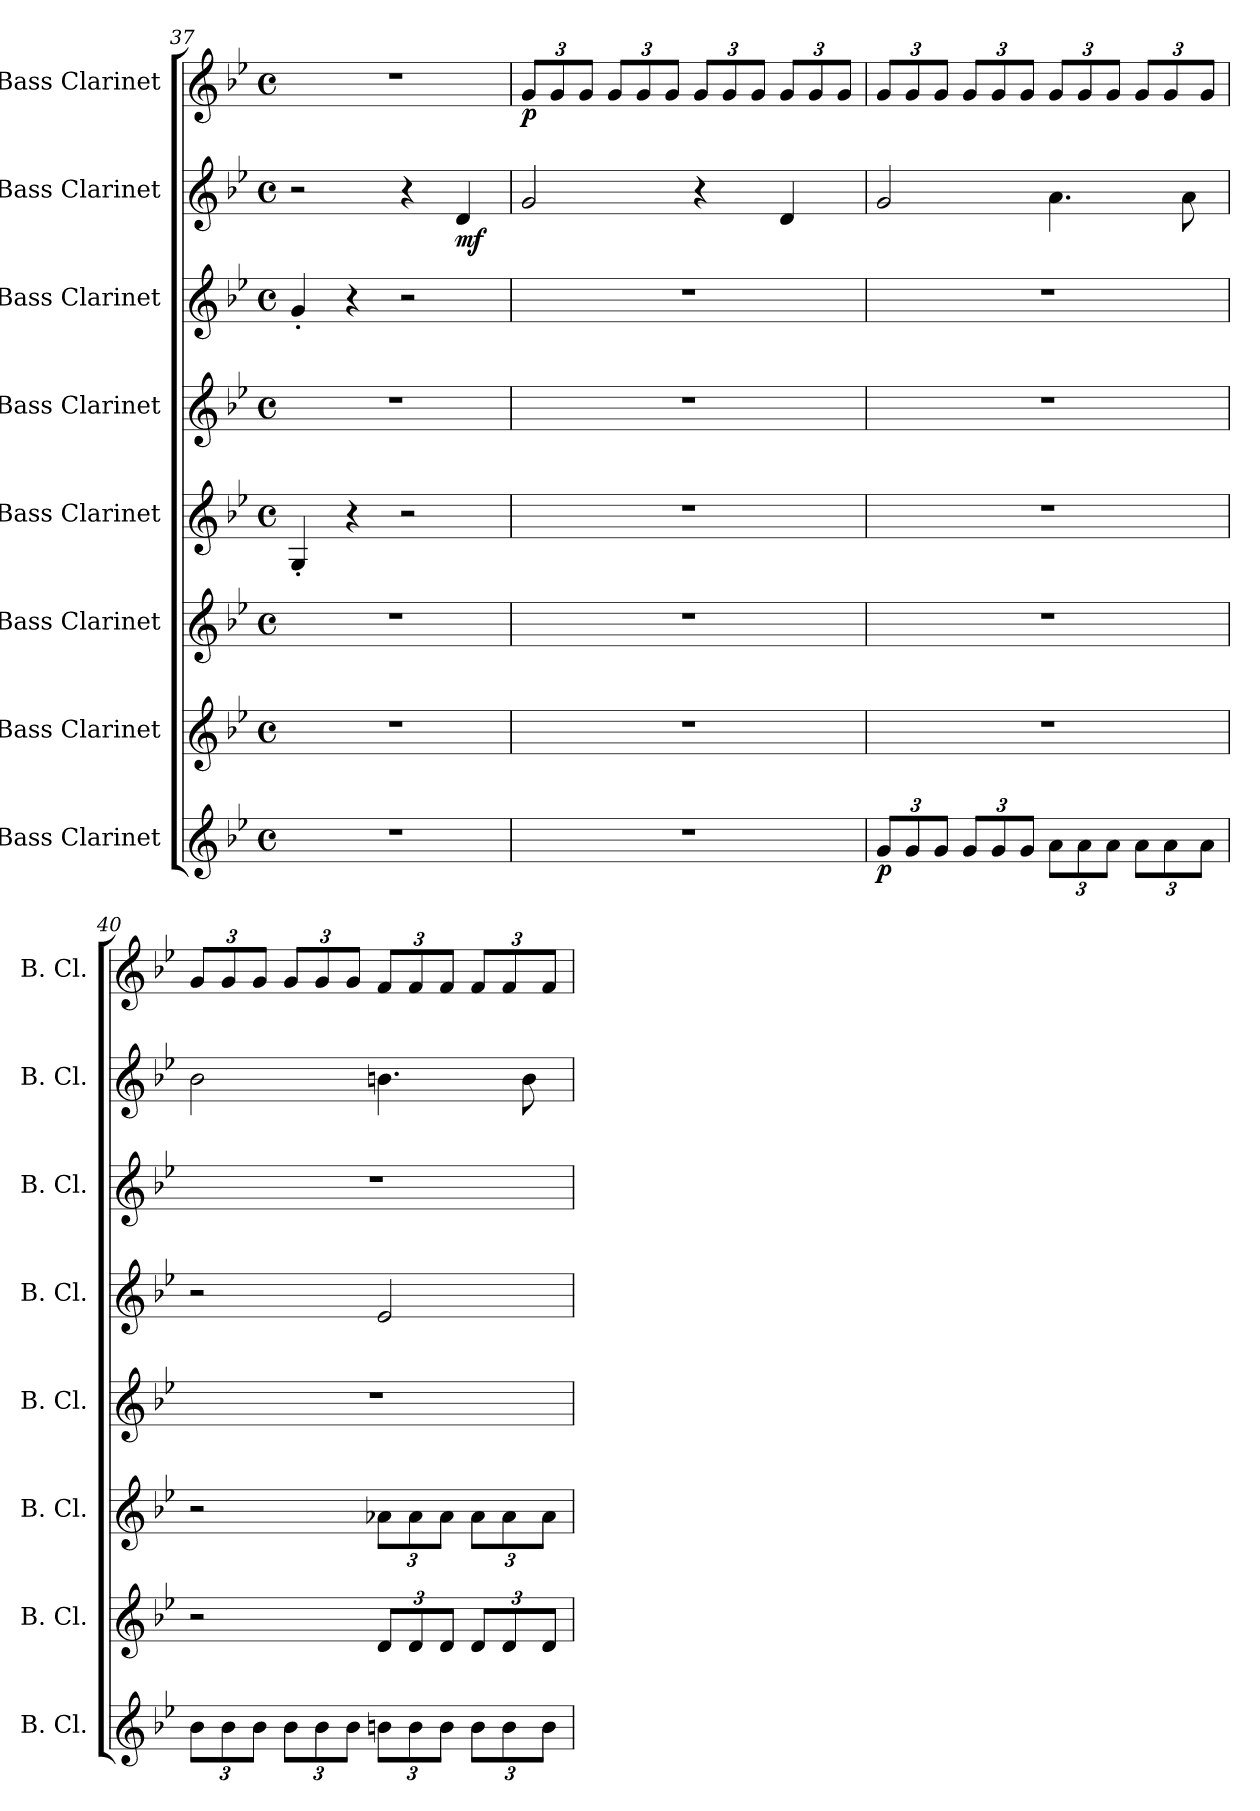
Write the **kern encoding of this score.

**kern	**dynam	**kern	**kern	**kern	**kern	**kern	**kern	**dynam	**kern	**dynam
*part8	*part8	*part7	*part6	*part5	*part4	*part3	*part2	*part2	*part1	*part1
*staff8	*staff8	*staff7	*staff6	*staff5	*staff4	*staff3	*staff2	*staff2	*staff1	*staff1
*I"Bass Clarinet	*	*I"Bass Clarinet	*I"Bass Clarinet	*I"Bass Clarinet	*I"Bass Clarinet	*I"Bass Clarinet	*I"Bass Clarinet	*	*I"Bass Clarinet	*
*I'B. Cl.	*	*I'B. Cl.	*I'B. Cl.	*I'B. Cl.	*I'B. Cl.	*I'B. Cl.	*I'B. Cl.	*	*I'B. Cl.	*
*clefG2	*	*clefG2	*clefG2	*clefG2	*clefG2	*clefG2	*clefG2	*	*clefG2	*
*ITrd8c14	*	*ITrd8c14	*ITrd8c14	*ITrd8c14	*ITrd8c14	*ITrd8c14	*ITrd8c14	*	*ITrd8c14	*
*k[b-e-]	*	*k[b-e-]	*k[b-e-]	*k[b-e-]	*k[b-e-]	*k[b-e-]	*k[b-e-]	*	*k[b-e-]	*
*M4/4	*	*M4/4	*M4/4	*M4/4	*M4/4	*M4/4	*M4/4	*	*M4/4	*
*met(c)	*	*met(c)	*met(c)	*met(c)	*met(c)	*met(c)	*met(c)	*	*met(c)	*
=37	=37	=37	=37	=37	=37	=37	=37	=37	=37	=37
1r	.	1r	1r	4GG'/	1r	4G'/	2r	.	1r	.
.	.	.	.	4r	.	4r	.	.	.	.
.	.	.	.	2r	.	2r	4r	.	.	.
!	!	!	!	!	!	!	!	!LO:DY:b	!	!
.	.	.	.	.	.	.	4D/	mf	.	.
=38	=38	=38	=38	=38	=38	=38	=38	=38	=38	=38
*	*	*	*	*	*	*	*	*	*Xbrackettup	*
!	!	!	!	!	!	!	!	!	!	!LO:DY:b
1r	.	1r	1r	1r	1r	1r	2G/	.	12G/L	p
.	.	.	.	.	.	.	.	.	12G/	.
.	.	.	.	.	.	.	.	.	12G/J	.
.	.	.	.	.	.	.	.	.	12G/L	.
.	.	.	.	.	.	.	.	.	12G/	.
.	.	.	.	.	.	.	.	.	12G/J	.
.	.	.	.	.	.	.	4r	.	12G/L	.
.	.	.	.	.	.	.	.	.	12G/	.
.	.	.	.	.	.	.	.	.	12G/J	.
.	.	.	.	.	.	.	4D/	.	12G/L	.
.	.	.	.	.	.	.	.	.	12G/	.
.	.	.	.	.	.	.	.	.	12G/J	.
!!LO:PB:g=z
=39	=39	=39	=39	=39	=39	=39	=39	=39	=39	=39
*Xbrackettup	*	*	*	*	*	*	*	*	*	*
!	!LO:DY:b	!	!	!	!	!	!	!	!	!
12G/L	p	1r	1r	1r	1r	1r	2G/	.	12G/L	.
12G/	.	.	.	.	.	.	.	.	12G/	.
12G/J	.	.	.	.	.	.	.	.	12G/J	.
12G/L	.	.	.	.	.	.	.	.	12G/L	.
12G/	.	.	.	.	.	.	.	.	12G/	.
12G/J	.	.	.	.	.	.	.	.	12G/J	.
12A\L	.	.	.	.	.	.	4.A\	.	12G/L	.
12A\	.	.	.	.	.	.	.	.	12G/	.
12A\J	.	.	.	.	.	.	.	.	12G/J	.
12A\L	.	.	.	.	.	.	.	.	12G/L	.
12A\	.	.	.	.	.	.	.	.	12G/	.
.	.	.	.	.	.	.	8A\	.	.	.
12A\J	.	.	.	.	.	.	.	.	12G/J	.
=40	=40	=40	=40	=40	=40	=40	=40	=40	=40	=40
12B-\L	.	2r	2r	1r	2r	1r	2B-\	.	12G/L	.
12B-\	.	.	.	.	.	.	.	.	12G/	.
12B-\J	.	.	.	.	.	.	.	.	12G/J	.
12B-\L	.	.	.	.	.	.	.	.	12G/L	.
12B-\	.	.	.	.	.	.	.	.	12G/	.
12B-\J	.	.	.	.	.	.	.	.	12G/J	.
*	*	*Xbrackettup	*Xbrackettup	*	*	*	*	*	*	*
12Bn\L	.	12D/L	12A-X\L	.	2E-/	.	4.Bn\	.	12F/L	.
12B\	.	12D/	12A-\	.	.	.	.	.	12F/	.
12B\J	.	12D/J	12A-\J	.	.	.	.	.	12F/J	.
12B\L	.	12D/L	12A-\L	.	.	.	.	.	12F/L	.
12B\	.	12D/	12A-\	.	.	.	.	.	12F/	.
.	.	.	.	.	.	.	8B\	.	.	.
12B\J	.	12D/J	12A-\J	.	.	.	.	.	12F/J	.
=	=	=	=	=	=	=	=	=	=	=
*-	*-	*-	*-	*-	*-	*-	*-	*-	*-	*-
